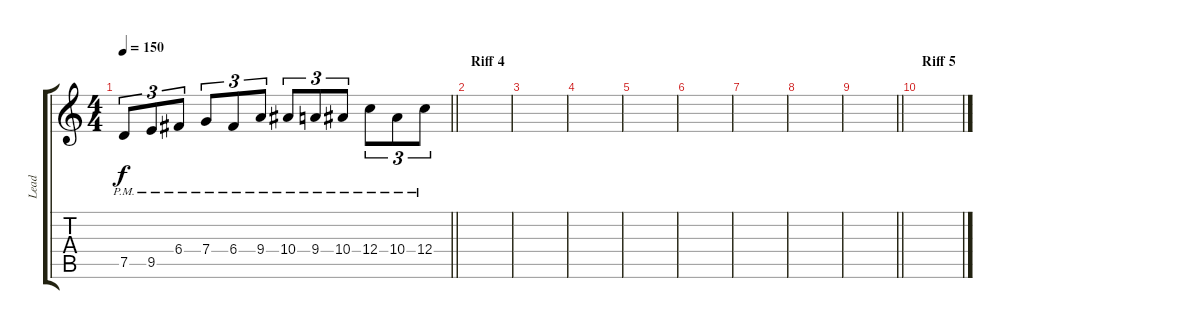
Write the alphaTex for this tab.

\track ("Lead" "Lead") {instrument overdrivenguitar}
\staff {score tabs}
\tuning (D4 A3 F3 C3 G2 D2) {hide}
\ts (4 4)
\tempo 150
\clef g2
\barLineRight lightlight
\ks c
7.5{pm}.8{tu (3 2) dy f} 9.5{pm}.8{tu (3 2)} 6.4{pm}.8{tu (3 2)} 7.4{pm}.8{tu (3 2)} 6.4{pm}.8{tu (3 2)} 9.4{pm}.8{tu (3 2)} 10.4{pm}.8{tu (3 2)} 9.4{pm}.8{tu (3 2)} 10.4{pm}.8{tu (3 2)} 12.4{pm}.8{tu (3 2)} 10.4{pm}.8{tu (3 2)} 12.4{pm}.8{tu (3 2)} |
\section ("" "Riff 4")
|
|
|
|
|
|
|
\barLineRight lightlight
|
\section ("" "Riff 5")
